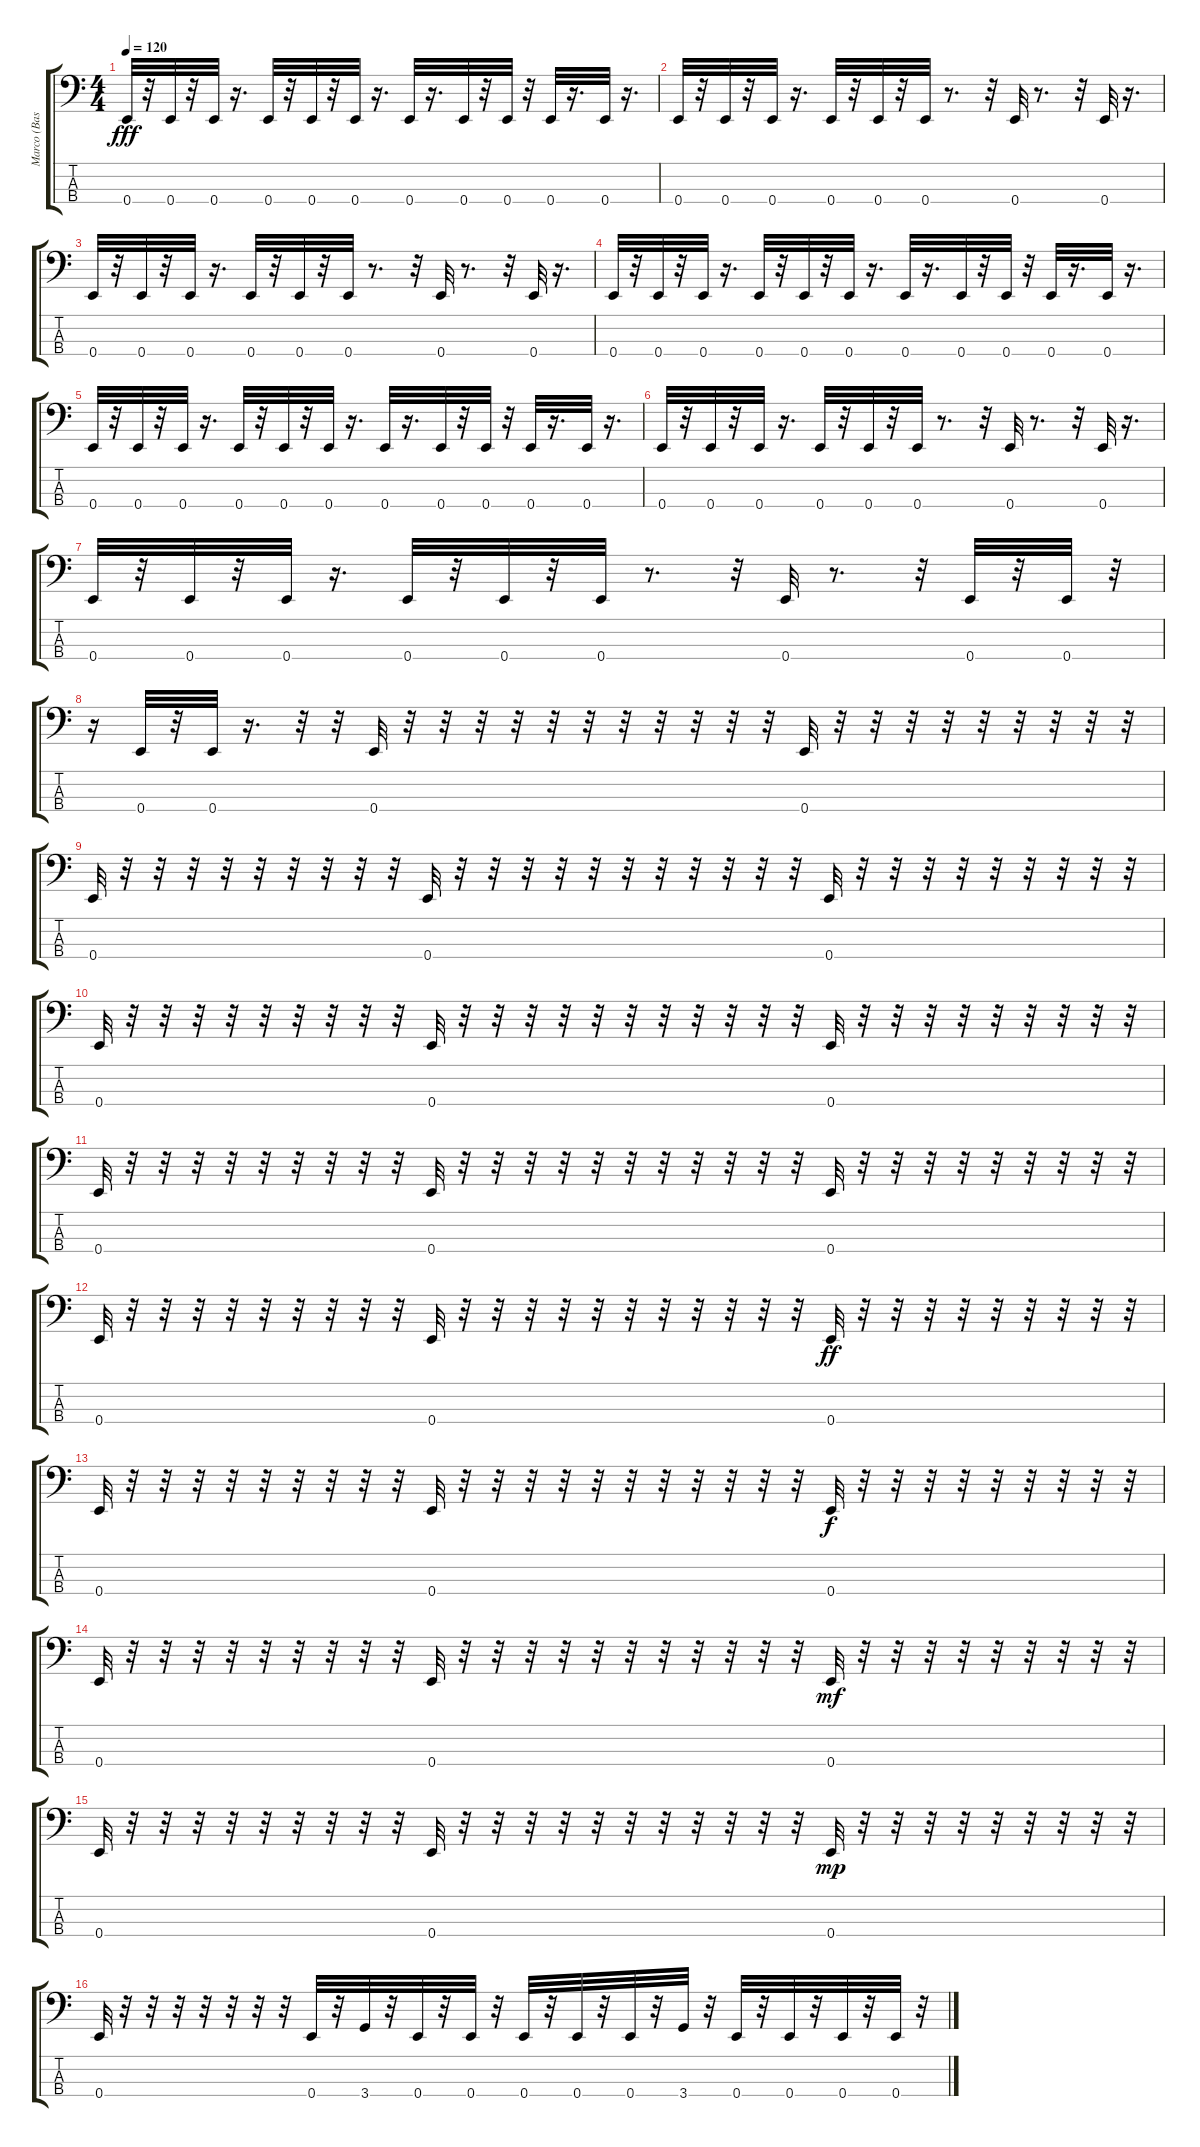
\track ("Marco (Bass)" "Marco (Bas") {instrument electricbasspick}
\staff {score tabs}
\tuning (G2 D2 A1 E1) {hide}
\ts (4 4)
\tempo 120
\clef f4
\ks c
0.4.32{dy fff} r.32 0.4.32 r.32 0.4.32 r.16{d} 0.4.32 r.32 0.4.32 r.32 0.4.32 r.16{d} 0.4.32 r.16{d} 0.4.32 r.32 0.4.32 r.32 0.4.32 r.16{d} 0.4.32 r.16{d} |
0.4.32 r.32 0.4.32 r.32 0.4.32 r.16{d} 0.4.32 r.32 0.4.32 r.32 0.4.32 r.8{d} r.32 0.4.32 r.8{d} r.32 0.4.32 r.16{d} |
0.4.32 r.32 0.4.32 r.32 0.4.32 r.16{d} 0.4.32 r.32 0.4.32 r.32 0.4.32 r.8{d} r.32 0.4.32 r.8{d} r.32 0.4.32 r.16{d} |
0.4.32 r.32 0.4.32 r.32 0.4.32 r.16{d} 0.4.32 r.32 0.4.32 r.32 0.4.32 r.16{d} 0.4.32 r.16{d} 0.4.32 r.32 0.4.32 r.32 0.4.32 r.16{d} 0.4.32 r.16{d} |
0.4.32 r.32 0.4.32 r.32 0.4.32 r.16{d} 0.4.32 r.32 0.4.32 r.32 0.4.32 r.16{d} 0.4.32 r.16{d} 0.4.32 r.32 0.4.32 r.32 0.4.32 r.16{d} 0.4.32 r.16{d} |
0.4.32 r.32 0.4.32 r.32 0.4.32 r.16{d} 0.4.32 r.32 0.4.32 r.32 0.4.32 r.8{d} r.32 0.4.32 r.8{d} r.32 0.4.32 r.16{d} |
0.4.32 r.32 0.4.32 r.32 0.4.32 r.16{d} 0.4.32 r.32 0.4.32 r.32 0.4.32 r.8{d} r.32 0.4.32 r.8{d} r.32 0.4.32 r.32 0.4.32 r.32 |
r.16 0.4.32 r.32 0.4.32 r.16{d} r.32 r.32 0.4.32 r.32 r.32 r.32 r.32 r.32 r.32 r.32 r.32 r.32 r.32 r.32 0.4.32 r.32 r.32 r.32 r.32 r.32 r.32 r.32 r.32 r.32 |
0.4.32 r.32 r.32 r.32 r.32 r.32 r.32 r.32 r.32 r.32 0.4.32 r.32 r.32 r.32 r.32 r.32 r.32 r.32 r.32 r.32 r.32 r.32 0.4.32 r.32 r.32 r.32 r.32 r.32 r.32 r.32 r.32 r.32 |
0.4.32 r.32 r.32 r.32 r.32 r.32 r.32 r.32 r.32 r.32 0.4.32 r.32 r.32 r.32 r.32 r.32 r.32 r.32 r.32 r.32 r.32 r.32 0.4.32 r.32 r.32 r.32 r.32 r.32 r.32 r.32 r.32 r.32 |
0.4.32 r.32 r.32 r.32 r.32 r.32 r.32 r.32 r.32 r.32 0.4.32 r.32 r.32 r.32 r.32 r.32 r.32 r.32 r.32 r.32 r.32 r.32 0.4.32 r.32 r.32 r.32 r.32 r.32 r.32 r.32 r.32 r.32 |
0.4.32 r.32 r.32 r.32 r.32 r.32 r.32 r.32 r.32 r.32 0.4.32 r.32 r.32 r.32 r.32 r.32 r.32 r.32 r.32 r.32 r.32 r.32 0.4.32{dy ff} r.32 r.32 r.32 r.32 r.32 r.32 r.32 r.32 r.32 |
0.4.32 r.32 r.32 r.32 r.32 r.32 r.32 r.32 r.32 r.32 0.4.32 r.32 r.32 r.32 r.32 r.32 r.32 r.32 r.32 r.32 r.32 r.32 0.4.32{dy f} r.32 r.32 r.32 r.32 r.32 r.32 r.32 r.32 r.32 |
0.4.32 r.32 r.32 r.32 r.32 r.32 r.32 r.32 r.32 r.32 0.4.32 r.32 r.32 r.32 r.32 r.32 r.32 r.32 r.32 r.32 r.32 r.32 0.4.32{dy mf} r.32 r.32 r.32 r.32 r.32 r.32 r.32 r.32 r.32 |
0.4.32 r.32 r.32 r.32 r.32 r.32 r.32 r.32 r.32 r.32 0.4.32 r.32 r.32 r.32 r.32 r.32 r.32 r.32 r.32 r.32 r.32 r.32 0.4.32{dy mp} r.32 r.32 r.32 r.32 r.32 r.32 r.32 r.32 r.32 |
0.4.32 r.32 r.32 r.32 r.32 r.32 r.32 r.32 0.4.32 r.32 3.4.32 r.32 0.4.32 r.32 0.4.32 r.32 0.4.32 r.32 0.4.32 r.32 0.4.32 r.32 3.4.32 r.32 0.4.32 r.32 0.4.32 r.32 0.4.32 r.32 0.4.32 r.32
